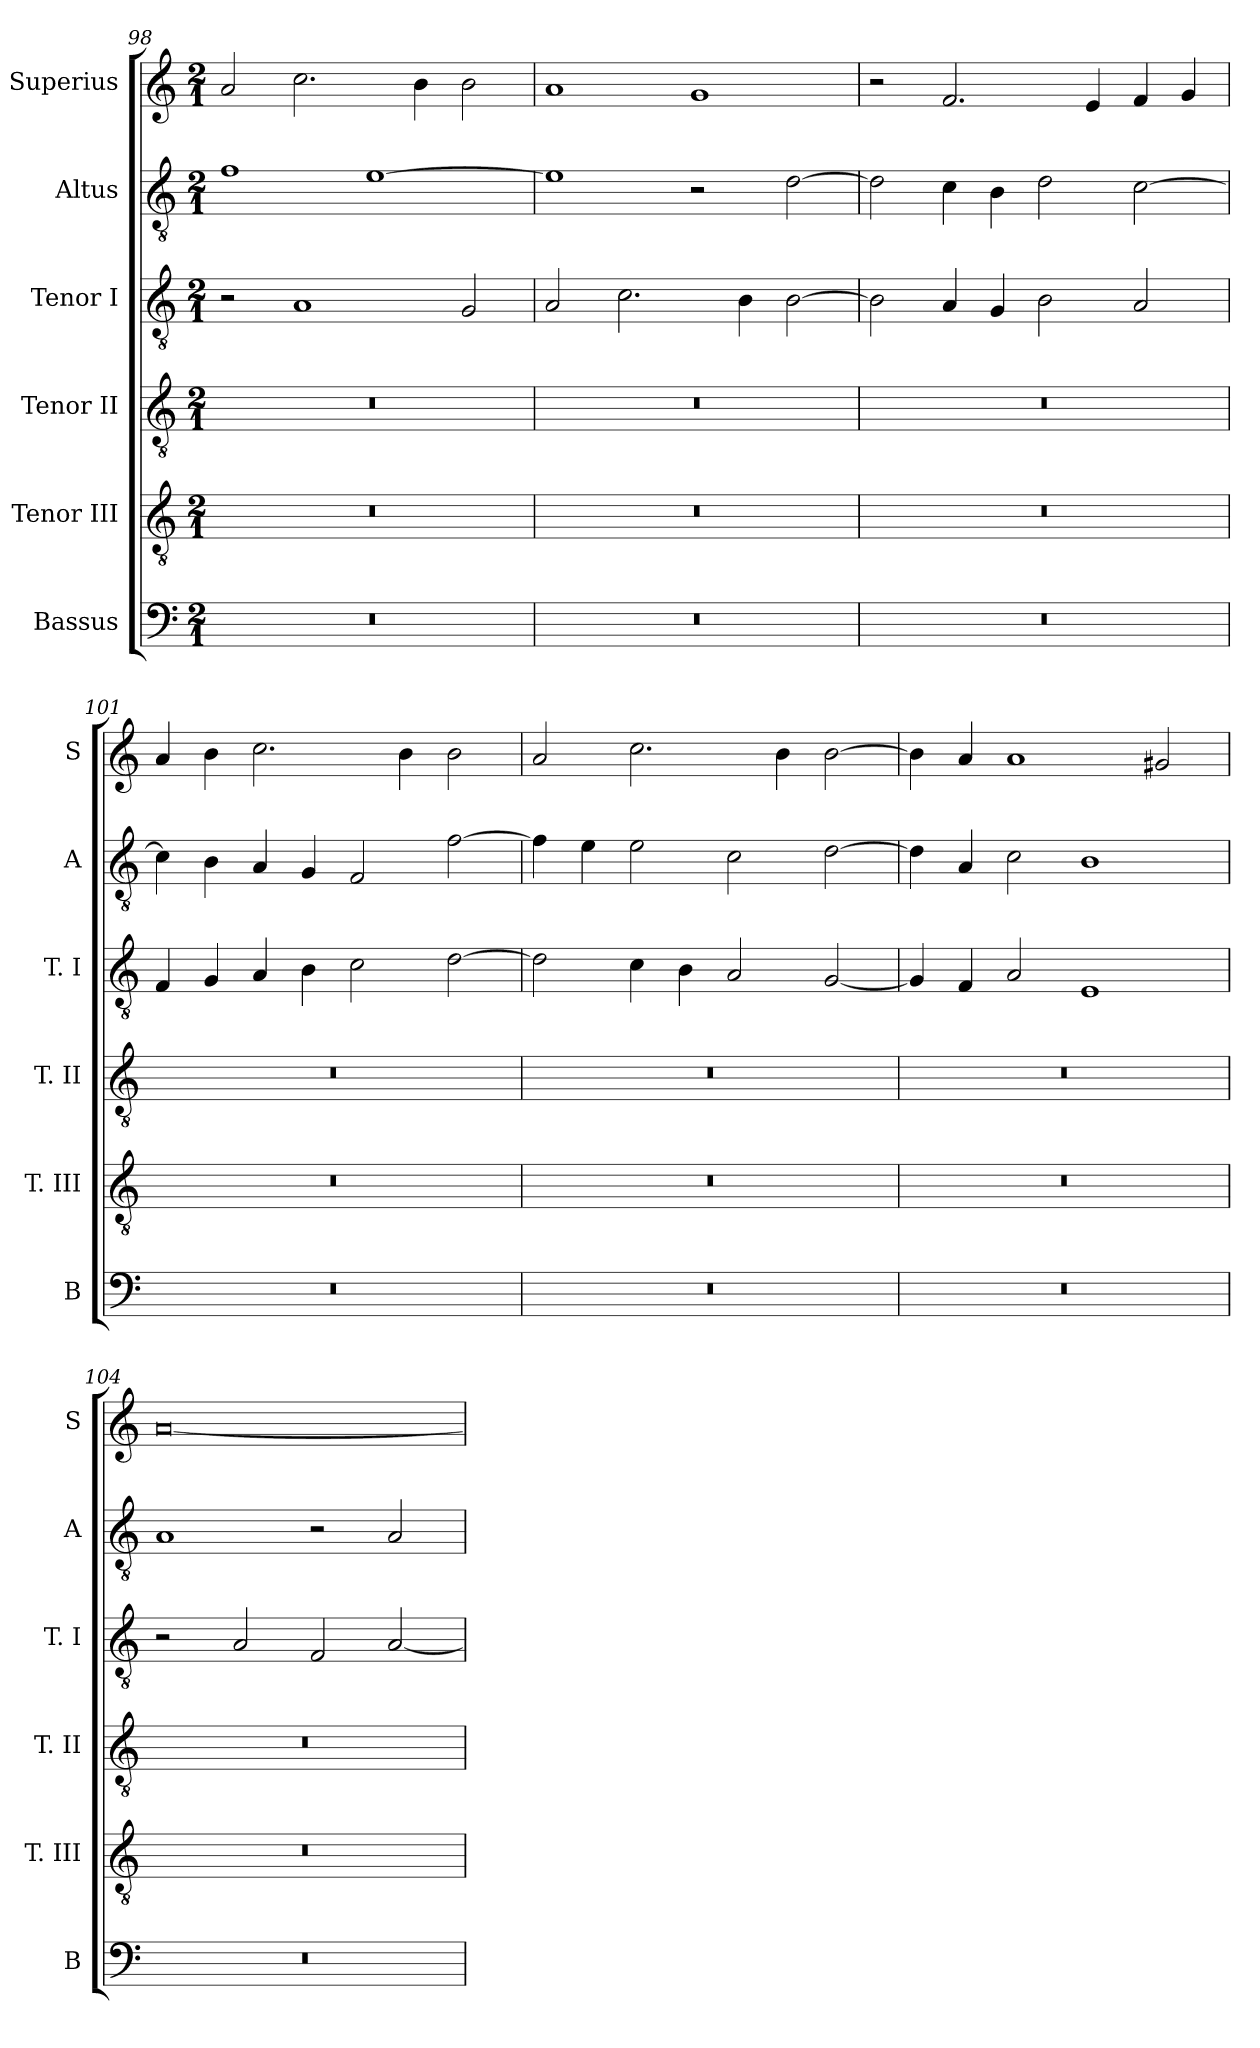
**kern	**kern	**kern	**kern	**kern	**kern
*part6	*part5	*part4	*part3	*part2	*part1
*staff6	*staff5	*staff4	*staff3	*staff2	*staff1
*I"Bassus	*I"Tenor III	*I"Tenor II	*I"Tenor I	*I"Altus	*I"Superius
*I'B	*I'T. III	*I'T. II	*I'T. I	*I'A	*I'S
*clefF4	*clefGv2	*clefGv2	*clefGv2	*clefGv2	*clefG2
*k[]	*k[]	*k[]	*k[]	*k[]	*k[]
*C:	*C:	*C:	*C:	*C:	*C:
*M2/1	*M2/1	*M2/1	*M2/1	*M2/1	*M2/1
=98	=98	=98	=98	=98	=98
0r	0r	0r	2r	1f	2a
.	.	.	1A	.	2.cc
.	.	.	.	[1e	.
.	.	.	.	.	4b
.	.	.	2G	.	2b
=99	=99	=99	=99	=99	=99
0r	0r	0r	2A	1e]	1a
.	.	.	2.c	.	.
.	.	.	.	2r	1g
.	.	.	4B	.	.
.	.	.	[2B	[2d	.
=100	=100	=100	=100	=100	=100
0r	0r	0r	2B]	2d]	2r
.	.	.	4A	4c	2.f
.	.	.	4G	4B	.
.	.	.	2B	2d	.
.	.	.	.	.	4e
.	.	.	2A	[2c	4f
.	.	.	.	.	4g
=101	=101	=101	=101	=101	=101
0r	0r	0r	4F	4c]	4a
.	.	.	4G	4B	4b
.	.	.	4A	4A	2.cc
.	.	.	4B	4G	.
.	.	.	2c	2F	.
.	.	.	.	.	4b
.	.	.	[2d	[2f	2b
=102	=102	=102	=102	=102	=102
0r	0r	0r	2d]	4f]	2a
.	.	.	.	4e	.
.	.	.	4c	2e	2.cc
.	.	.	4B	.	.
.	.	.	2A	2c	.
.	.	.	.	.	4b
.	.	.	[2G	[2d	[2b
=103	=103	=103	=103	=103	=103
0r	0r	0r	4G]	4d]	4b]
.	.	.	4F	4A	4a
.	.	.	2A	2c	1a
.	.	.	1E	1B	.
.	.	.	.	.	2g#X
=104	=104	=104	=104	=104	=104
0r	0r	0r	2r	1A	[0a
.	.	.	2A	.	.
.	.	.	2F	2r	.
.	.	.	[2A	2A	.
=	=	=	=	=	=
*-	*-	*-	*-	*-	*-
